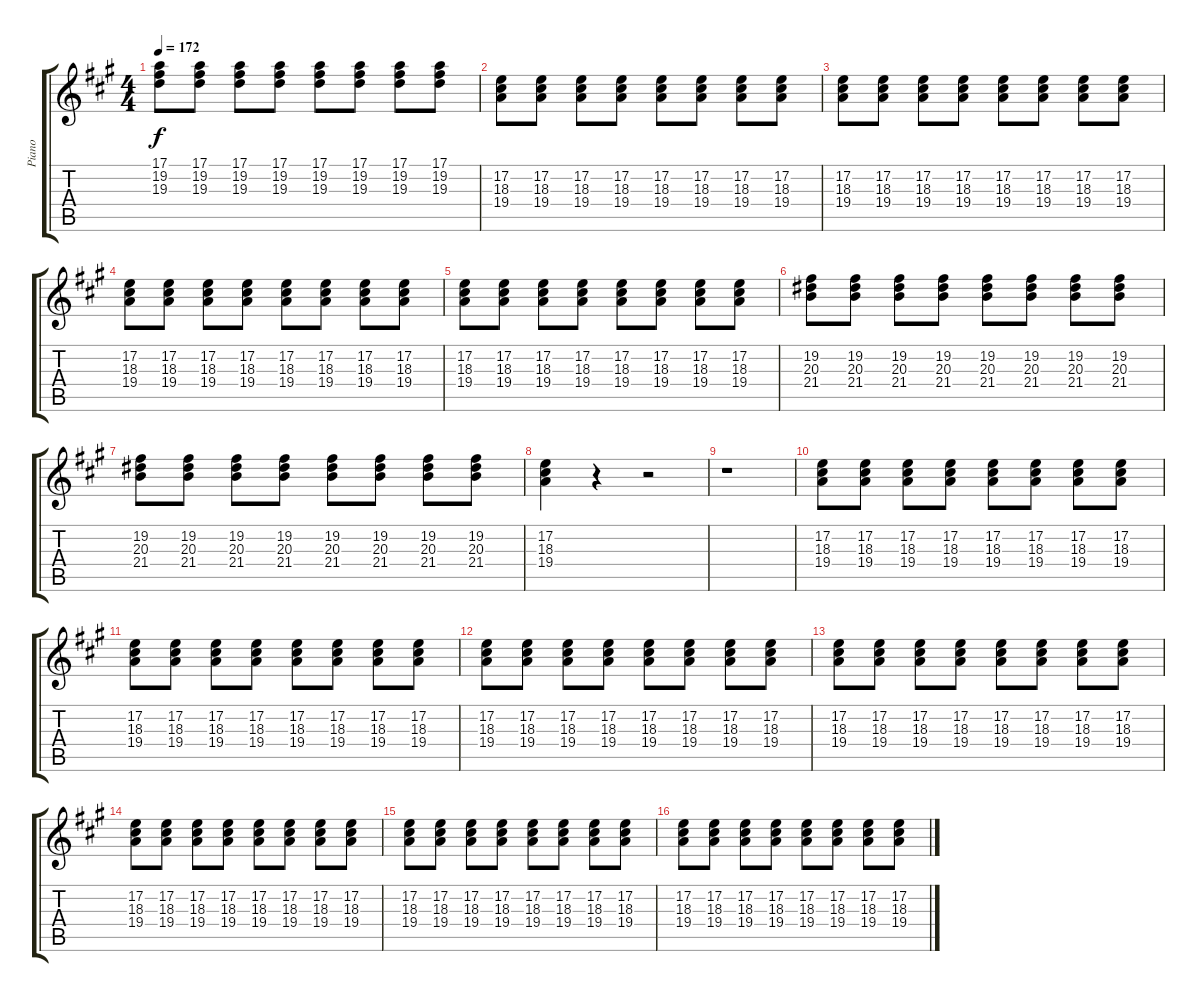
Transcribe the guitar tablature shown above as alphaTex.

\track ("Piano" "Piano") {instrument acousticgrandpiano}
\staff {score tabs}
\tuning (E4 B3 G3 D3 A2 E2) {hide}
\ts (4 4)
\tempo 172
\clef g2
\ks a
(17.1 19.2 19.3).8{dy f} (17.1 19.2 19.3).8 (17.1 19.2 19.3).8 (17.1 19.2 19.3).8 (17.1 19.2 19.3).8 (17.1 19.2 19.3).8 (17.1 19.2 19.3).8 (17.1 19.2 19.3).8 |
(17.2 18.3 19.4).8 (17.2 18.3 19.4).8 (17.2 18.3 19.4).8 (17.2 18.3 19.4).8 (17.2 18.3 19.4).8 (17.2 18.3 19.4).8 (17.2 18.3 19.4).8 (17.2 18.3 19.4).8 |
(17.2 18.3 19.4).8 (17.2 18.3 19.4).8 (17.2 18.3 19.4).8 (17.2 18.3 19.4).8 (17.2 18.3 19.4).8 (17.2 18.3 19.4).8 (17.2 18.3 19.4).8 (17.2 18.3 19.4).8 |
(17.2 18.3 19.4).8 (17.2 18.3 19.4).8 (17.2 18.3 19.4).8 (17.2 18.3 19.4).8 (17.2 18.3 19.4).8 (17.2 18.3 19.4).8 (17.2 18.3 19.4).8 (17.2 18.3 19.4).8 |
(17.2 18.3 19.4).8 (17.2 18.3 19.4).8 (17.2 18.3 19.4).8 (17.2 18.3 19.4).8 (17.2 18.3 19.4).8 (17.2 18.3 19.4).8 (17.2 18.3 19.4).8 (17.2 18.3 19.4).8 |
(19.2 20.3 21.4).8 (19.2 20.3 21.4).8 (19.2 20.3 21.4).8 (19.2 20.3 21.4).8 (19.2 20.3 21.4).8 (19.2 20.3 21.4).8 (19.2 20.3 21.4).8 (19.2 20.3 21.4).8 |
(19.2 20.3 21.4).8 (19.2 20.3 21.4).8 (19.2 20.3 21.4).8 (19.2 20.3 21.4).8 (19.2 20.3 21.4).8 (19.2 20.3 21.4).8 (19.2 20.3 21.4).8 (19.2 20.3 21.4).8 |
(17.2 18.3 19.4).4 r.4 r.2 |
r.1 |
(17.2 18.3 19.4).8 (17.2 18.3 19.4).8 (17.2 18.3 19.4).8 (17.2 18.3 19.4).8 (17.2 18.3 19.4).8 (17.2 18.3 19.4).8 (17.2 18.3 19.4).8 (17.2 18.3 19.4).8 |
(17.2 18.3 19.4).8 (17.2 18.3 19.4).8 (17.2 18.3 19.4).8 (17.2 18.3 19.4).8 (17.2 18.3 19.4).8 (17.2 18.3 19.4).8 (17.2 18.3 19.4).8 (17.2 18.3 19.4).8 |
(17.2 18.3 19.4).8 (17.2 18.3 19.4).8 (17.2 18.3 19.4).8 (17.2 18.3 19.4).8 (17.2 18.3 19.4).8 (17.2 18.3 19.4).8 (17.2 18.3 19.4).8 (17.2 18.3 19.4).8 |
(17.2 18.3 19.4).8 (17.2 18.3 19.4).8 (17.2 18.3 19.4).8 (17.2 18.3 19.4).8 (17.2 18.3 19.4).8 (17.2 18.3 19.4).8 (17.2 18.3 19.4).8 (17.2 18.3 19.4).8 |
(17.2 18.3 19.4).8 (17.2 18.3 19.4).8 (17.2 18.3 19.4).8 (17.2 18.3 19.4).8 (17.2 18.3 19.4).8 (17.2 18.3 19.4).8 (17.2 18.3 19.4).8 (17.2 18.3 19.4).8 |
(17.2 18.3 19.4).8 (17.2 18.3 19.4).8 (17.2 18.3 19.4).8 (17.2 18.3 19.4).8 (17.2 18.3 19.4).8 (17.2 18.3 19.4).8 (17.2 18.3 19.4).8 (17.2 18.3 19.4).8 |
(17.2 18.3 19.4).8 (17.2 18.3 19.4).8 (17.2 18.3 19.4).8 (17.2 18.3 19.4).8 (17.2 18.3 19.4).8 (17.2 18.3 19.4).8 (17.2 18.3 19.4).8 (17.2 18.3 19.4).8
